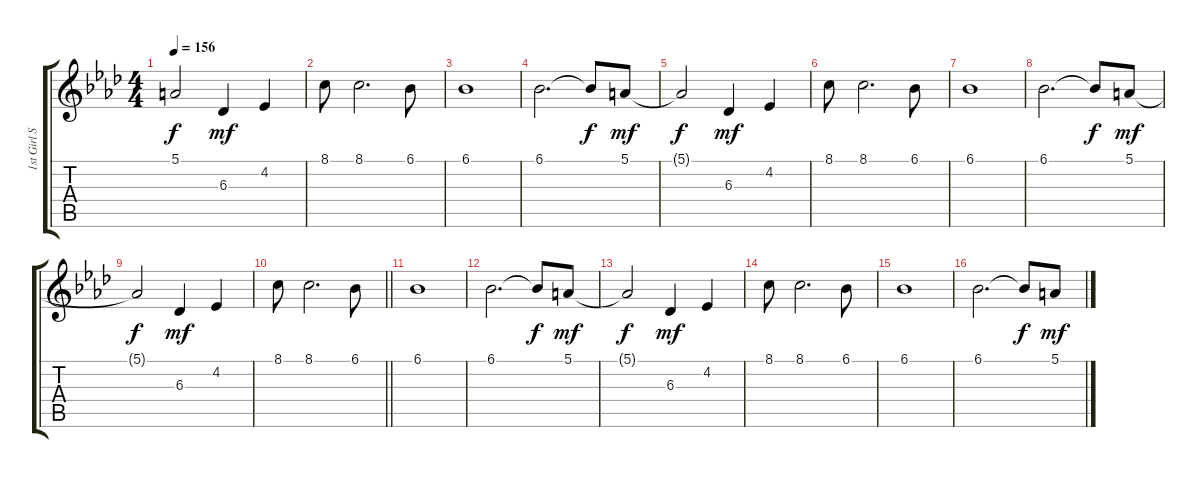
\track ("1st Girl Soprano" "1st Girl S") {instrument choiraahs}
\staff {score tabs}
\tuning (E4 B3 G3 D3 A2 E2) {hide}
\ts (4 4)
\tempo 156
\clef g2
\ks fminor
5.1{t}.2{dy f} 6.3.4{dy mf} 4.2.4 |
8.1.8 8.1.2{d} 6.1.8 |
6.1.1 |
6.1.2{d} 6.1{t}.8{dy f} 5.1.8{dy mf} |
5.1{t}.2{dy f} 6.3.4{dy mf} 4.2.4 |
8.1.8 8.1.2{d} 6.1.8 |
6.1.1 |
6.1.2{d} 6.1{t}.8{dy f} 5.1.8{dy mf} |
5.1{t}.2{dy f} 6.3.4{dy mf} 4.2.4 |
\barLineRight lightlight
8.1.8 8.1.2{d} 6.1.8 |
6.1.1 |
6.1.2{d} 6.1{t}.8{dy f} 5.1.8{dy mf} |
5.1{t}.2{dy f} 6.3.4{dy mf} 4.2.4 |
8.1.8 8.1.2{d} 6.1.8 |
6.1.1 |
6.1.2{d} 6.1{t}.8{dy f} 5.1.8{dy mf}
